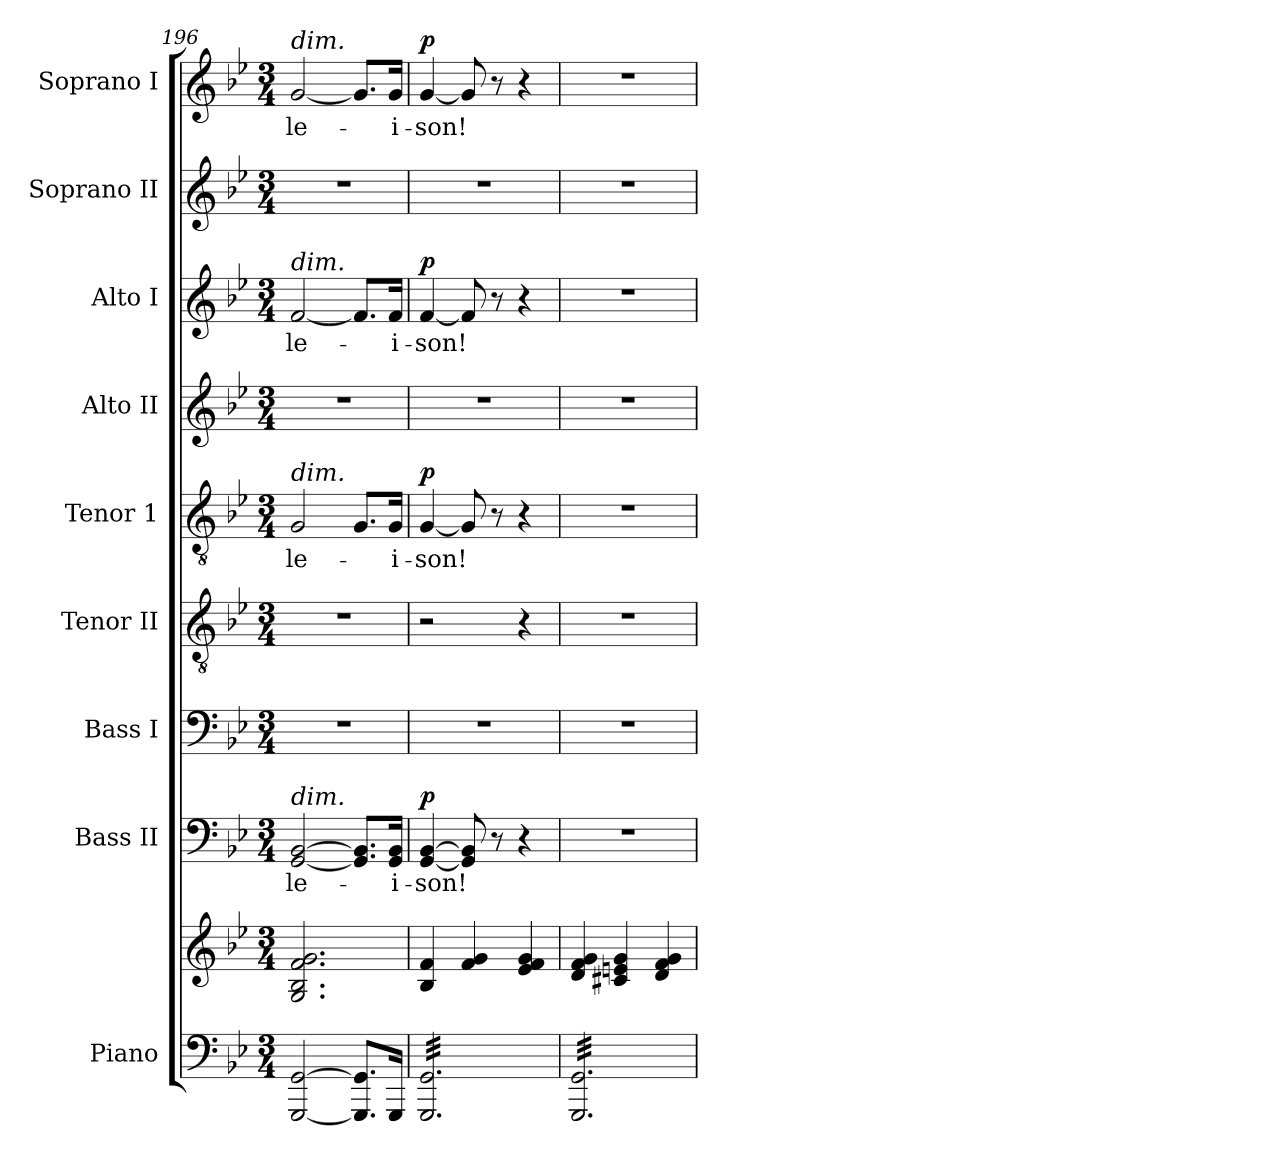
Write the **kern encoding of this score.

**kern	**kern	**kern	**text	**dynam	**kern	**kern	**kern	**text	**dynam	**kern	**kern	**text	**dynam	**kern	**kern	**text	**dynam
*part9	*part9	*part8	*part8	*part8	*part7	*part6	*part5	*part5	*part5	*part4	*part3	*part3	*part3	*part2	*part1	*part1	*part1
*staff10	*staff9	*staff8	*staff8	*staff8	*staff7	*staff6	*staff5	*staff5	*staff5	*staff4	*staff3	*staff3	*staff3	*staff2	*staff1	*staff1	*staff1
*I"Piano	*	*I"Bass II	*	*	*I"Bass I	*I"Tenor II	*I"Tenor 1	*	*	*I"Alto II	*I"Alto I	*	*	*I"Soprano II	*I"Soprano I	*	*
*I'Pno.	*	*I'B	*	*	*I'B	*I'T.	*I'T.	*	*	*I'A	*I'A	*	*	*I'S	*I'S	*	*
!!LO:PB:g=z
*clefF4	*clefG2	*clefF4	*	*	*clefF4	*clefGv2	*clefGv2	*	*	*clefG2	*clefG2	*	*	*clefG2	*clefG2	*	*
*	*	*	*	*	*	*ITrd7c12	*ITrd7c12	*	*	*	*	*	*	*	*	*	*
*k[b-e-]	*k[b-e-]	*k[b-e-]	*	*	*k[b-e-]	*k[b-e-]	*k[b-e-]	*	*	*k[b-e-]	*k[b-e-]	*	*	*k[b-e-]	*k[b-e-]	*	*
*g:	*g:	*g:	*	*	*g:	*g:	*g:	*	*	*g:	*g:	*	*	*g:	*g:	*	*
*M3/4	*M3/4	*M3/4	*	*	*M3/4	*M3/4	*M3/4	*	*	*M3/4	*M3/4	*	*	*M3/4	*M3/4	*	*
=196	=196	=196	=196	=196	=196	=196	=196	=196	=196	=196	=196	=196	=196	=196	=196	=196	=196
!	!	!	!LO:LY:b:color=#000000	!	!LO:N:vis=1	!LO:N:vis=1	!	!	!	!	!	!	!	!	!	!	!
!	!	!	!	!	!	!	!	!LO:LY:b:color=#000000	!	!LO:N:vis=1	!	!	!	!	!	!	!
!	!	!	!	!	!	!	!	!	!	!	!	!LO:LY:b:color=#000000	!	!LO:N:vis=1	!	!	!
!	!	!	!	!	!	!	!	!	!	!	!	!	!	!	!LO:TX:a:i:t=dim.	!	!
!	!	!	!	!	!	!	!	!	!	!	!LO:TX:a:i:t=dim.	!	!	!	!	!	!
!	!	!	!	!	!	!	!LO:TX:a:i:t=dim.	!	!	!	!	!	!	!	!	!	!
!	!	!LO:TX:a:i:t=dim.	!	!	!	!	!	!	!	!	!	!	!	!	!	!	!
!	!	!	!	!	!	!	!	!	!	!	!	!	!	!	!	!LO:LY:b:color=#000000	!
[2GGGi/ [2GGi	2.Gi/ 2.B-i 2.fi 2.gi	[2GGi/ [2BB-i	-le-	.	2.r	2.r	2GGi/	-le-	.	2.r	[2fi/	-le-	.	2.r	[2gi/	-le-	.
8.GGGi/] 8.GGi]L	.	8.GGi/] 8.BB-i]L	.	.	.	.	8.GGi/L	.	.	.	8.fi/L]	.	.	.	8.gi/L]	.	.
!	!	!	!LO:LY:b:color=#000000	!	!	!	!	!	!	!	!	!	!	!	!	!	!
!	!	!	!	!	!	!	!	!LO:LY:b:color=#000000	!	!	!	!	!	!	!	!	!
!	!	!	!	!	!	!	!	!	!	!	!	!LO:LY:b:color=#000000	!	!	!	!	!
!	!	!	!	!	!	!	!	!	!	!	!	!	!	!	!	!LO:LY:b:color=#000000	!
16GGGi/Jk	.	16GGi/ 16BB-iJk	-i-	.	.	.	16GGi/Jk	-i-	.	.	16fi/Jk	-i-	.	.	16gi/Jk	-i-	.
=197	=197	=197	=197	=197	=197	=197	=197	=197	=197	=197	=197	=197	=197	=197	=197	=197	=197
!	!	!	!LO:LY:b:color=#000000	!	!LO:N:vis=1	!	!	!	!	!	!	!	!	!	!	!	!
!	!	!	!	!	!	!	!	!LO:LY:b:color=#000000	!	!LO:N:vis=1	!	!	!	!	!	!	!
!	!	!	!	!	!	!	!	!	!	!	!	!LO:LY:b:color=#000000	!	!LO:N:vis=1	!	!	!
!	!	!	!	!	!	!	!	!	!	!	!	!	!	!	!	!LO:LY:b:color=#000000	!
*tremolo	*	*	*	*	*	*	*	*	*	*	*	*	*	*	*	*	*
32GGGi/ 32GGiLLL	4B-i/ 4fi	[4GGi/ [4BB-i	-son!	p	2.r	2r	[4GGi/	-son!	p	2.r	[4fi/	-son!	p	2.r	[4gi/	-son!	p
32GGGi/ 32GGi	.	.	.	.	.	.	.	.	.	.	.	.	.	.	.	.	.
32GGGi/ 32GGi	.	.	.	.	.	.	.	.	.	.	.	.	.	.	.	.	.
32GGGi/ 32GGi	.	.	.	.	.	.	.	.	.	.	.	.	.	.	.	.	.
32GGGi/ 32GGi	.	.	.	.	.	.	.	.	.	.	.	.	.	.	.	.	.
32GGGi/ 32GGi	.	.	.	.	.	.	.	.	.	.	.	.	.	.	.	.	.
32GGGi/ 32GGi	.	.	.	.	.	.	.	.	.	.	.	.	.	.	.	.	.
32GGGi/ 32GGi	.	.	.	.	.	.	.	.	.	.	.	.	.	.	.	.	.
32GGGi/ 32GGi	4fi/ 4gi	8GGi/] 8BB-i]	.	.	.	.	8GGi/]	.	.	.	8fi/]	.	.	.	8gi/]	.	.
32GGGi/ 32GGi	.	.	.	.	.	.	.	.	.	.	.	.	.	.	.	.	.
32GGGi/ 32GGi	.	.	.	.	.	.	.	.	.	.	.	.	.	.	.	.	.
32GGGi/ 32GGi	.	.	.	.	.	.	.	.	.	.	.	.	.	.	.	.	.
32GGGi/ 32GGi	.	8r	.	.	.	.	8r	.	.	.	8r	.	.	.	8r	.	.
32GGGi/ 32GGi	.	.	.	.	.	.	.	.	.	.	.	.	.	.	.	.	.
32GGGi/ 32GGi	.	.	.	.	.	.	.	.	.	.	.	.	.	.	.	.	.
32GGGi/ 32GGi	.	.	.	.	.	.	.	.	.	.	.	.	.	.	.	.	.
32GGGi/ 32GGi	4e-i/ 4fi 4gi	4r	.	.	.	4r	4r	.	.	.	4r	.	.	.	4r	.	.
32GGGi/ 32GGi	.	.	.	.	.	.	.	.	.	.	.	.	.	.	.	.	.
32GGGi/ 32GGi	.	.	.	.	.	.	.	.	.	.	.	.	.	.	.	.	.
32GGGi/ 32GGi	.	.	.	.	.	.	.	.	.	.	.	.	.	.	.	.	.
32GGGi/ 32GGi	.	.	.	.	.	.	.	.	.	.	.	.	.	.	.	.	.
32GGGi/ 32GGi	.	.	.	.	.	.	.	.	.	.	.	.	.	.	.	.	.
32GGGi/ 32GGi	.	.	.	.	.	.	.	.	.	.	.	.	.	.	.	.	.
32GGGi/ 32GGiJJJ	.	.	.	.	.	.	.	.	.	.	.	.	.	.	.	.	.
=198	=198	=198	=198	=198	=198	=198	=198	=198	=198	=198	=198	=198	=198	=198	=198	=198	=198
!	!	!LO:N:vis=1	!	!	!LO:N:vis=1	!LO:N:vis=1	!LO:N:vis=1	!	!	!LO:N:vis=1	!LO:N:vis=1	!	!	!LO:N:vis=1	!LO:N:vis=1	!	!
32GGGi/ 32GGiLLL	4di/ 4fi 4gi	2.r	.	.	2.r	2.r	2.r	.	.	2.r	2.r	.	.	2.r	2.r	.	.
32GGGi/ 32GGi	.	.	.	.	.	.	.	.	.	.	.	.	.	.	.	.	.
32GGGi/ 32GGi	.	.	.	.	.	.	.	.	.	.	.	.	.	.	.	.	.
32GGGi/ 32GGi	.	.	.	.	.	.	.	.	.	.	.	.	.	.	.	.	.
32GGGi/ 32GGi	.	.	.	.	.	.	.	.	.	.	.	.	.	.	.	.	.
32GGGi/ 32GGi	.	.	.	.	.	.	.	.	.	.	.	.	.	.	.	.	.
32GGGi/ 32GGi	.	.	.	.	.	.	.	.	.	.	.	.	.	.	.	.	.
32GGGi/ 32GGi	.	.	.	.	.	.	.	.	.	.	.	.	.	.	.	.	.
32GGGi/ 32GGi	4c#Xi/ 4eni 4gi	.	.	.	.	.	.	.	.	.	.	.	.	.	.	.	.
32GGGi/ 32GGi	.	.	.	.	.	.	.	.	.	.	.	.	.	.	.	.	.
32GGGi/ 32GGi	.	.	.	.	.	.	.	.	.	.	.	.	.	.	.	.	.
32GGGi/ 32GGi	.	.	.	.	.	.	.	.	.	.	.	.	.	.	.	.	.
32GGGi/ 32GGi	.	.	.	.	.	.	.	.	.	.	.	.	.	.	.	.	.
32GGGi/ 32GGi	.	.	.	.	.	.	.	.	.	.	.	.	.	.	.	.	.
32GGGi/ 32GGi	.	.	.	.	.	.	.	.	.	.	.	.	.	.	.	.	.
32GGGi/ 32GGi	.	.	.	.	.	.	.	.	.	.	.	.	.	.	.	.	.
32GGGi/ 32GGi	4di/ 4fi 4gi	.	.	.	.	.	.	.	.	.	.	.	.	.	.	.	.
32GGGi/ 32GGi	.	.	.	.	.	.	.	.	.	.	.	.	.	.	.	.	.
32GGGi/ 32GGi	.	.	.	.	.	.	.	.	.	.	.	.	.	.	.	.	.
32GGGi/ 32GGi	.	.	.	.	.	.	.	.	.	.	.	.	.	.	.	.	.
32GGGi/ 32GGi	.	.	.	.	.	.	.	.	.	.	.	.	.	.	.	.	.
32GGGi/ 32GGi	.	.	.	.	.	.	.	.	.	.	.	.	.	.	.	.	.
32GGGi/ 32GGi	.	.	.	.	.	.	.	.	.	.	.	.	.	.	.	.	.
32GGGi/ 32GGiJJJ	.	.	.	.	.	.	.	.	.	.	.	.	.	.	.	.	.
*Xtremolo	*	*	*	*	*	*	*	*	*	*	*	*	*	*	*	*	*
=	=	=	=	=	=	=	=	=	=	=	=	=	=	=	=	=	=
*-	*-	*-	*-	*-	*-	*-	*-	*-	*-	*-	*-	*-	*-	*-	*-	*-	*-
